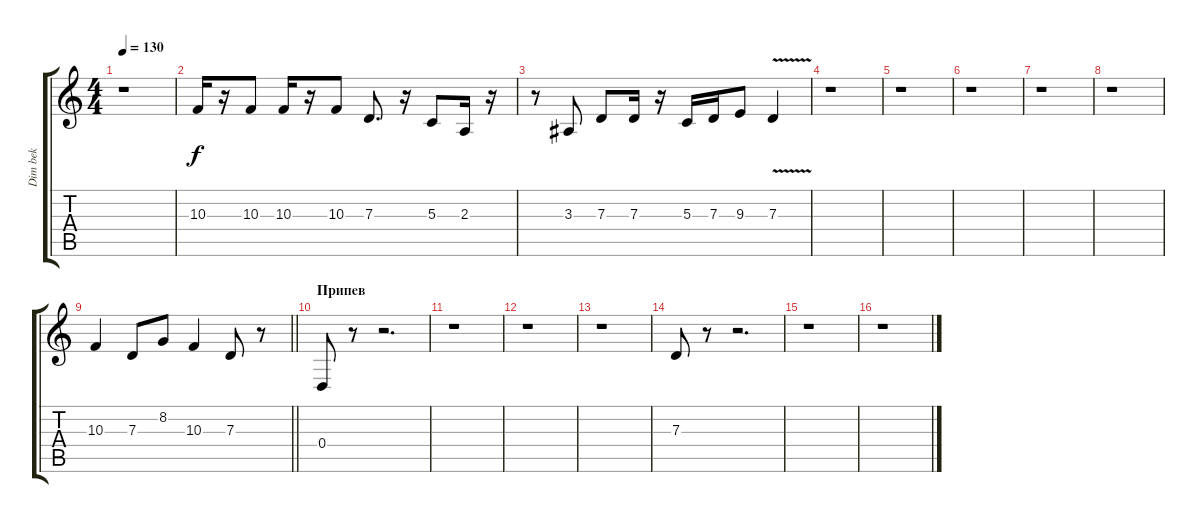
\track ("Dim bek" "Dim bek") {instrument baritonesax}
\staff {score tabs}
\tuning (E4 B3 G3 D3 A2 E2) {hide}
\ts (4 4)
\tempo 130
\clef g2
\ks c
r.1{dy f} |
10.3.16 r.16 10.3.8 10.3.16 r.16 10.3.8 7.3.8{d} r.16 5.3.8 2.3.16 r.16 |
r.8 3.3.8 7.3.8 7.3.16 r.16 5.3.16 7.3.16 9.3.8 7.3{v}.4 |
r.1 |
r.1 |
r.1 |
r.1 |
r.1 |
\barLineRight lightlight
10.3.4 7.3.8 8.2.8 10.3.4 7.3.8 r.8 |
\section ("" "Припев")
0.4.8 r.8 r.2{d} |
r.1 |
r.1 |
r.1 |
7.3.8 r.8 r.2{d} |
r.1 |
r.1
